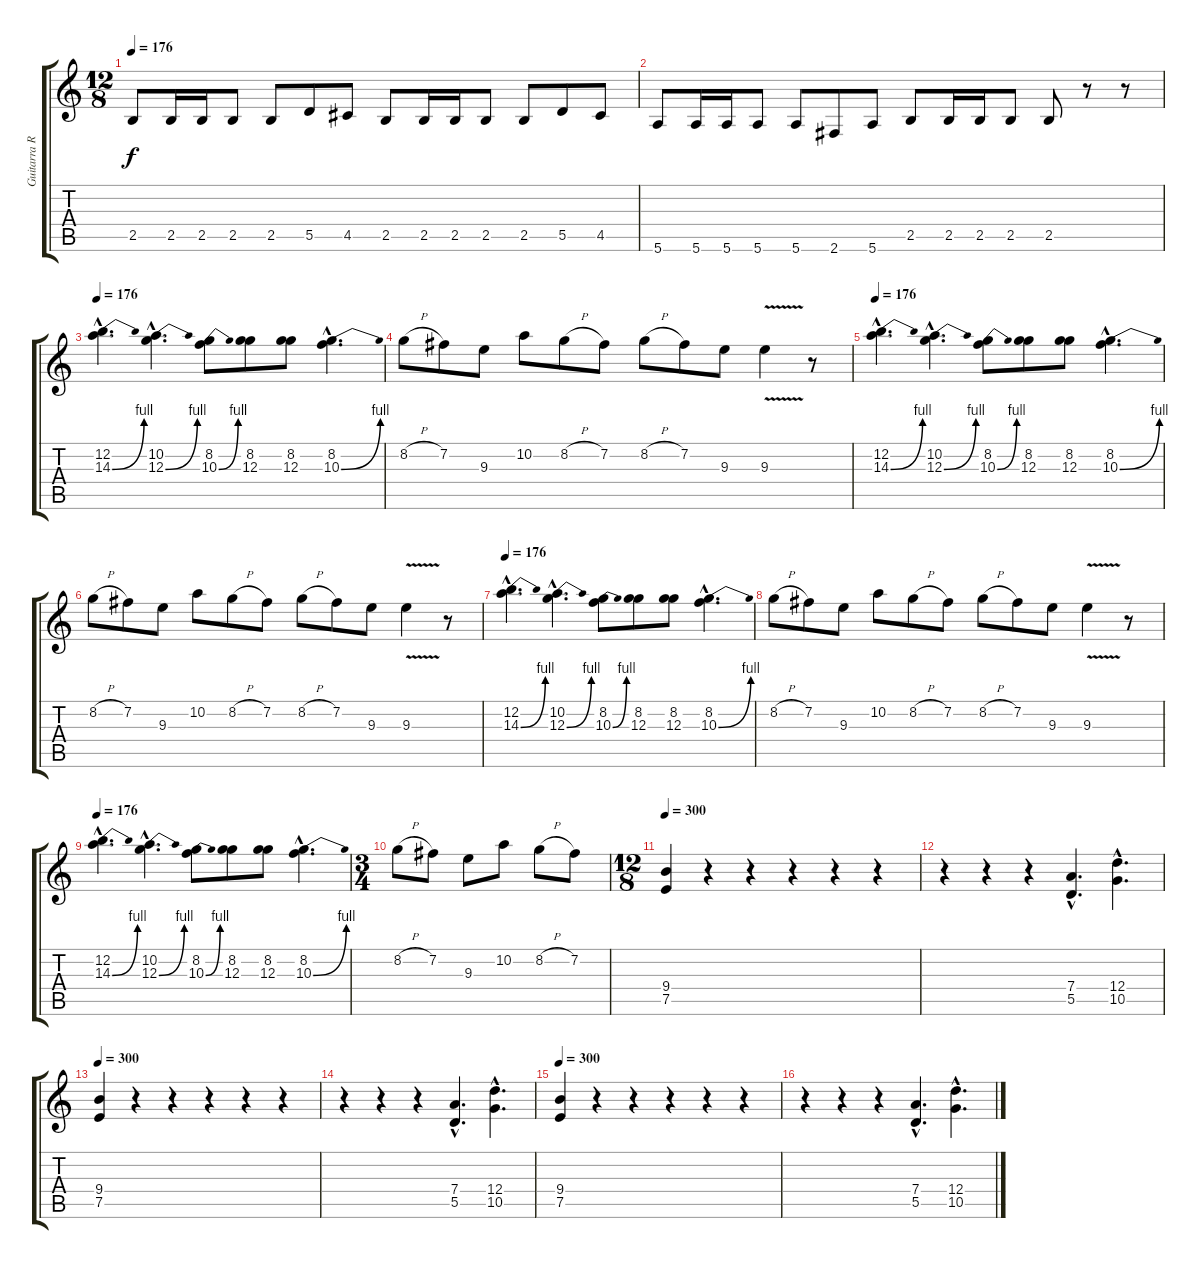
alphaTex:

\track ("Guitarra Ritmica" "Guitarra R") {instrument distortionguitar}
\staff {score tabs}
\tuning (E4 B3 G3 D3 A2 E2) {hide}
\ts (12 8)
\tempo 176
\clef g2
\ks c
2.5.8{dy f} 2.5.16 2.5.16 2.5.8 2.5.8 5.5.8 4.5.8 2.5.8 2.5.16 2.5.16 2.5.8 2.5.8 5.5.8 4.5.8 |
5.6.8 5.6.16 5.6.16 5.6.8 5.6.8 2.6.8 5.6.8 2.5.8 2.5.16 2.5.16 2.5.8 2.5.8 r.8 r.8 |
\tempo 176
(12.2{hac} 14.3{be (bend 0 0 60 4) hac}).4{d} (10.2{hac} 12.3{be (bend 0 0 60 4) hac}).4{d} (8.2 10.3{be (bend 0 0 60 4)}).8 (8.2 12.3).8 (8.2 12.3).8 (8.2{hac} 10.3{be (bend 0 0 60 4) hac}).4{d} |
8.2{h}.8 7.2.8 9.3.8 10.2.8 8.2{h}.8 7.2.8 8.2{h}.8 7.2.8 9.3.8 9.3{v}.4 r.8 |
\tempo 176
(12.2{hac} 14.3{be (bend 0 0 60 4) hac}).4{d} (10.2{hac} 12.3{be (bend 0 0 60 4) hac}).4{d} (8.2 10.3{be (bend 0 0 60 4)}).8 (8.2 12.3).8 (8.2 12.3).8 (8.2{hac} 10.3{be (bend 0 0 60 4) hac}).4{d} |
8.2{h}.8 7.2.8 9.3.8 10.2.8 8.2{h}.8 7.2.8 8.2{h}.8 7.2.8 9.3.8 9.3{v}.4 r.8 |
\tempo 176
(12.2{hac} 14.3{be (bend 0 0 60 4) hac}).4{d} (10.2{hac} 12.3{be (bend 0 0 60 4) hac}).4{d} (8.2 10.3{be (bend 0 0 60 4)}).8 (8.2 12.3).8 (8.2 12.3).8 (8.2{hac} 10.3{be (bend 0 0 60 4) hac}).4{d} |
8.2{h}.8 7.2.8 9.3.8 10.2.8 8.2{h}.8 7.2.8 8.2{h}.8 7.2.8 9.3.8 9.3{v}.4 r.8 |
\tempo 176
(12.2{hac} 14.3{be (bend 0 0 60 4) hac}).4{d} (10.2{hac} 12.3{be (bend 0 0 60 4) hac}).4{d} (8.2 10.3{be (bend 0 0 60 4)}).8 (8.2 12.3).8 (8.2 12.3).8 (8.2{hac} 10.3{be (bend 0 0 60 4) hac}).4{d} |
\ts (3 4)
8.2{h}.8 7.2.8 9.3.8 10.2.8 8.2{h}.8 7.2.8 |
\ts (12 8)
\tempo 300
(9.4 7.5).4 r.4 r.4 r.4 r.4 r.4 |
r.4 r.4 r.4 (7.4{hac} 5.5{hac}).4{d} (12.4{hac} 10.5{hac}).4{d} |
\tempo 300
(9.4 7.5).4 r.4 r.4 r.4 r.4 r.4 |
r.4 r.4 r.4 (7.4{hac} 5.5{hac}).4{d} (12.4{hac} 10.5{hac}).4{d} |
\tempo 300
(9.4 7.5).4 r.4 r.4 r.4 r.4 r.4 |
r.4 r.4 r.4 (7.4{hac} 5.5{hac}).4{d} (12.4{hac} 10.5{hac}).4{d}
